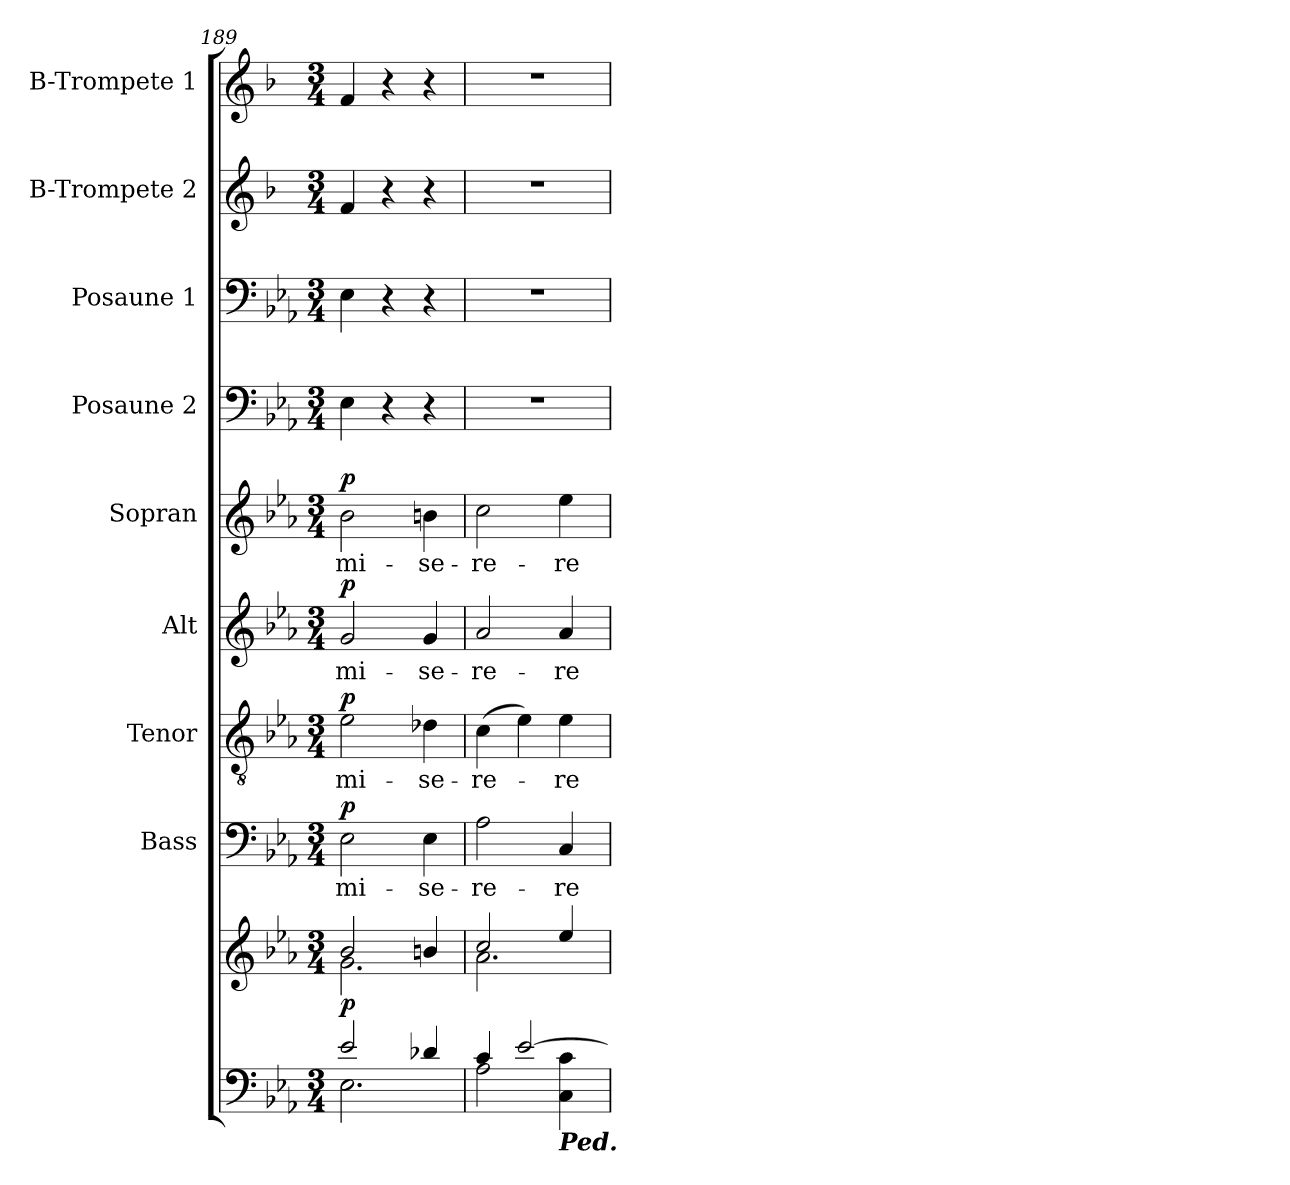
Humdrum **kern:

**kern	**kern	**dynam	**kern	**text	**dynam	**kern	**text	**dynam	**kern	**text	**dynam	**kern	**text	**dynam	**kern	**kern	**kern	**kern
*part9	*part9	*part9	*part8	*part8	*part8	*part7	*part7	*part7	*part6	*part6	*part6	*part5	*part5	*part5	*part4	*part3	*part2	*part1
*staff10	*staff9	*staff9/10	*staff8	*staff8	*staff8	*staff7	*staff7	*staff7	*staff6	*staff6	*staff6	*staff5	*staff5	*staff5	*staff4	*staff3	*staff2	*staff1
*	*	*	*I"Bass	*	*	*I"Tenor	*	*	*I"Alt	*	*	*I"Sopran	*	*	*I"Posaune 2	*I"Posaune 1	*I"B-Trompete 2	*I"B-Trompete 1
*	*	*	*I'B.	*	*	*I'T.	*	*	*I'A.	*	*	*I'S.	*	*	*I'Pos. 2	*I'Pos. 1	*I'B Trp. 2	*I'B Trp. 1
*clefF4	*clefG2	*	*clefF4	*	*	*clefGv2	*	*	*clefG2	*	*	*clefG2	*	*	*clefF4	*clefF4	*clefG2	*clefG2
*	*	*	*	*	*	*	*	*	*	*	*	*	*	*	*	*	*ITrd1c2	*ITrd1c2
*k[b-e-a-]	*k[b-e-a-]	*	*k[b-e-a-]	*	*	*k[b-e-a-]	*	*	*k[b-e-a-]	*	*	*k[b-e-a-]	*	*	*k[b-e-a-]	*k[b-e-a-]	*k[b-e-a-]	*k[b-e-a-]
*E-:	*E-:	*	*E-:	*	*	*E-:	*	*	*E-:	*	*	*E-:	*	*	*E-:	*E-:	*E-:	*E-:
*M3/4	*M3/4	*	*M3/4	*	*	*M3/4	*	*	*M3/4	*	*	*M3/4	*	*	*M3/4	*M3/4	*M3/4	*M3/4
=189	=189	=189	=189	=189	=189	=189	=189	=189	=189	=189	=189	=189	=189	=189	=189	=189	=189	=189
*^	*^	*	*	*	*	*	*	*	*	*	*	*	*	*	*	*	*	*
!	!	!	!	!LO:DY:b	!	!LO:LY:b	!LO:DY:a	!	!LO:LY:b	!LO:DY:a	!	!LO:LY:b	!LO:DY:a	!	!LO:LY:b	!LO:DY:a	!	!	!	!
2e-/	2.E-\	2b-/	2.g\	p	2E-\	mi-	p	2e-\	mi-	p	2g/	mi-	p	2b-\	mi-	p	4E-\	4E-\	4e-/	4e-/
.	.	.	.	.	.	.	.	.	.	.	.	.	.	.	.	.	4r	4r	4r	4r
!	!	!	!	!	!	!LO:LY:b	!	!	!LO:LY:b	!	!	!LO:LY:b	!	!	!LO:LY:b	!	!	!	!	!
4d-X/	.	4bn/	.	.	4E-\	-se-	.	4d-X\	-se-	.	4g/	-se-	.	4bn\	-se-	.	4r	4r	4r	4r
!!LO:PB:g=z
=190	=190	=190	=190	=190	=190	=190	=190	=190	=190	=190	=190	=190	=190	=190	=190	=190	=190	=190	=190	=190
!	!	!	!	!	!	!LO:LY:b	!	!	!LO:LY:b	!	!	!LO:LY:b	!	!	!LO:LY:b	!	!	!	!	!
4c/	2A-\	2cc/	2.a-\	.	2A-\	-re-	.	(>4c\	-re-	.	2a-/	-re-	.	2cc\	-re-	.	2.r	2.r	2.r	2.r
[>2e-/	.	.	.	.	.	.	.	4e-\)	.	.	.	.	.	.	.	.	.	.	.	.
!	!LO:TX:b:Bi:t=Ped.	!	!	!	!	!	!	!	!	!	!	!	!	!	!	!	!	!	!	!
!	!	!	!	!	!	!LO:LY:b	!	!	!LO:LY:b	!	!	!LO:LY:b	!	!	!LO:LY:b	!	!	!	!	!
.	4C\ 4c\	4ee-/	.	.	4C/	-re	.	4e-\	-re	.	4a-/	-re	.	4ee-\	-re	.	.	.	.	.
*v	*v	*	*	*	*	*	*	*	*	*	*	*	*	*	*	*	*	*	*	*
*	*v	*v	*	*	*	*	*	*	*	*	*	*	*	*	*	*	*	*	*
=	=	=	=	=	=	=	=	=	=	=	=	=	=	=	=	=	=	=
*-	*-	*-	*-	*-	*-	*-	*-	*-	*-	*-	*-	*-	*-	*-	*-	*-	*-	*-
